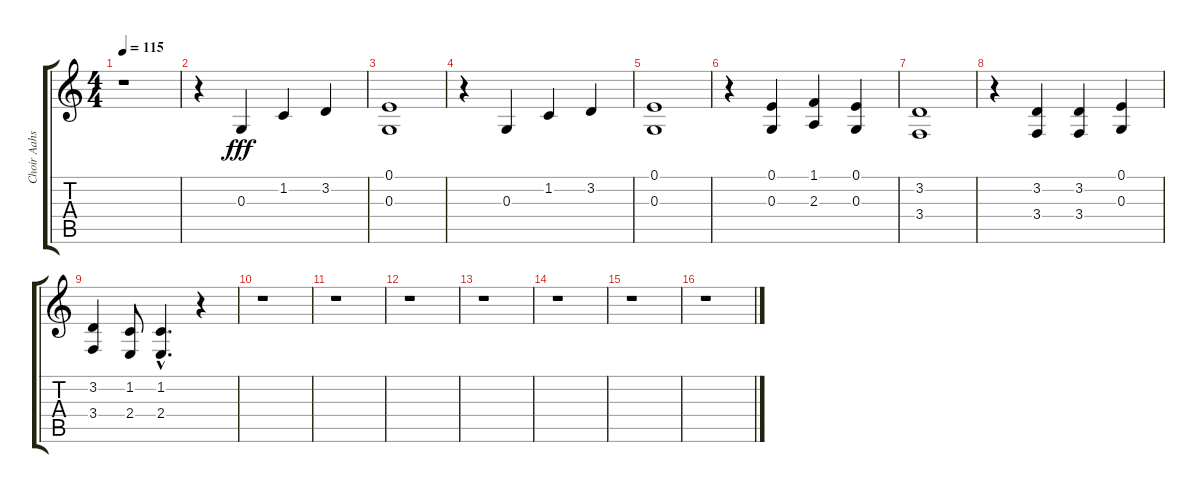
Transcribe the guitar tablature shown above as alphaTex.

\track ("Choir Aahs" "Choir Aahs") {instrument choiraahs}
\staff {score tabs}
\tuning (E4 B3 G3 D3 A2 E2) {hide}
\ts (4 4)
\tempo 115
\clef g2
\ks c
r.1{dy fff instrument choiraahs} |
r.4 0.3.4 1.2.4 3.2.4 |
(0.1 0.3).1 |
r.4 0.3.4 1.2.4 3.2.4 |
(0.1 0.3).1 |
r.4 (0.1 0.3).4 (1.1 2.3).4 (0.1 0.3).4 |
(3.2 3.4).1 |
r.4 (3.2 3.4).4 (3.2 3.4).4 (0.1 0.3).4 |
(3.2 3.4).4 (1.2 2.4).8 (1.2{hac} 2.4{hac}).4{d} r.4 |
r.1 |
r.1 |
r.1 |
r.1 |
r.1 |
r.1 |
r.1
